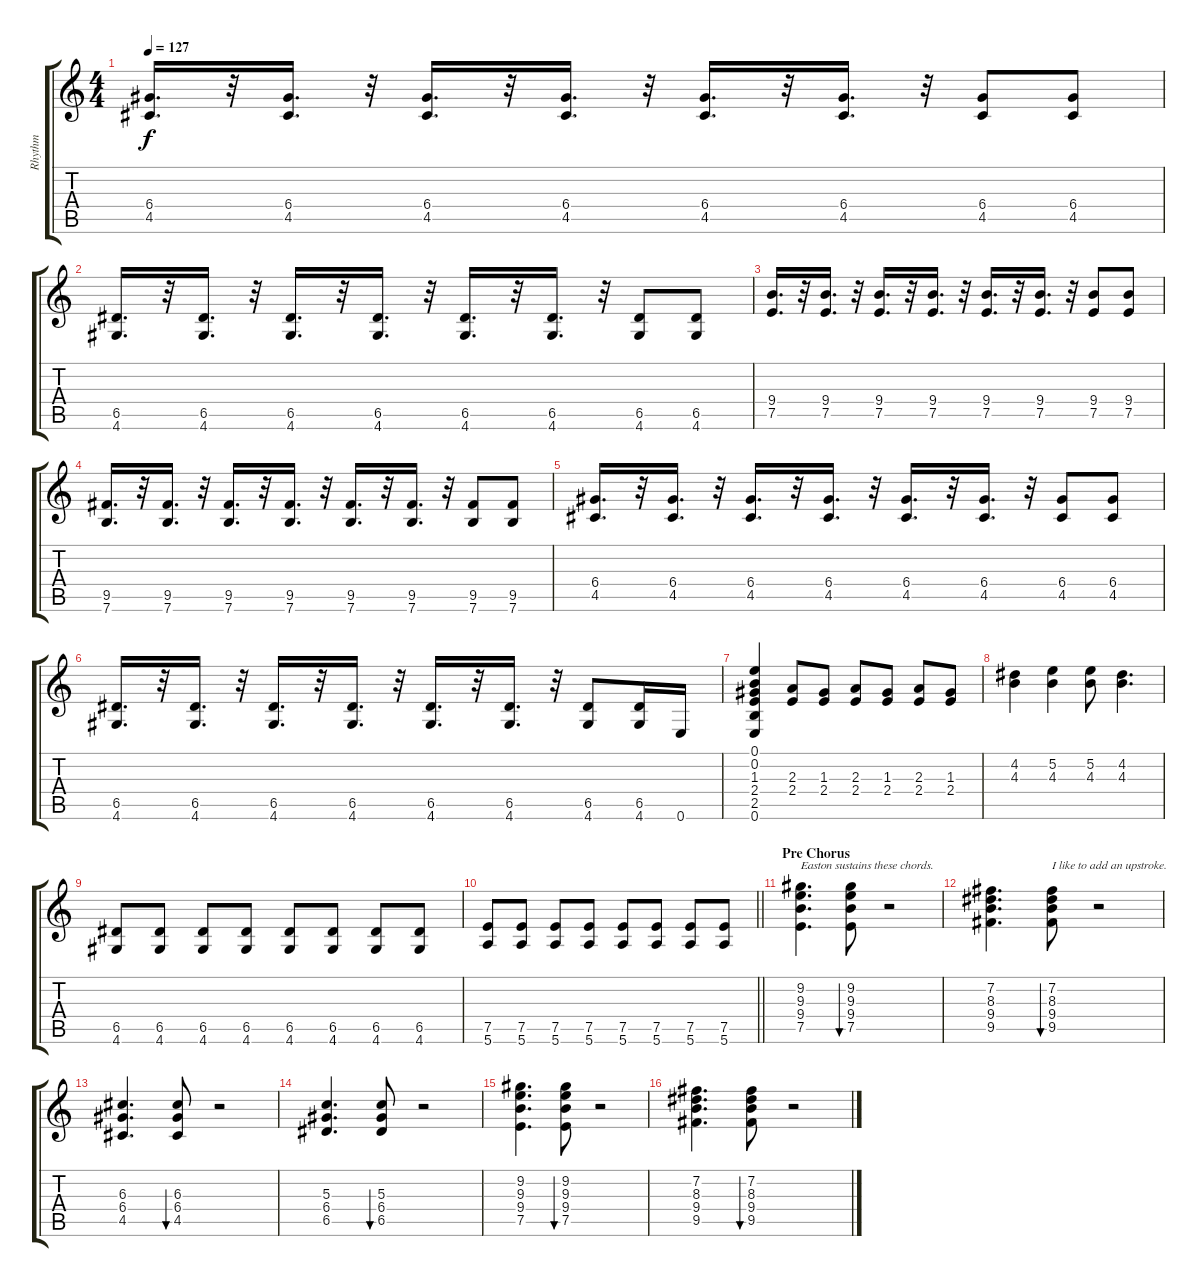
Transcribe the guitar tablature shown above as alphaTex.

\track ("Rhythm" "Rhythm") {instrument distortionguitar}
\staff {score tabs}
\tuning (E4 B3 G3 D3 A2 E2) {hide}
\ts (4 4)
\tempo 127
\clef g2
\ks c
(6.4 4.5).16{d dy f} r.32 (6.4 4.5).16{d} r.32 (6.4 4.5).16{d} r.32 (6.4 4.5).16{d} r.32 (6.4 4.5).16{d} r.32 (6.4 4.5).16{d} r.32 (6.4 4.5).8 (6.4 4.5).8 |
(6.5 4.6).16{d} r.32 (6.5 4.6).16{d} r.32 (6.5 4.6).16{d} r.32 (6.5 4.6).16{d} r.32 (6.5 4.6).16{d} r.32 (6.5 4.6).16{d} r.32 (6.5 4.6).8 (6.5 4.6).8 |
(9.4 7.5).16{d} r.32 (9.4 7.5).16{d} r.32 (9.4 7.5).16{d} r.32 (9.4 7.5).16{d} r.32 (9.4 7.5).16{d} r.32 (9.4 7.5).16{d} r.32 (9.4 7.5).8 (9.4 7.5).8 |
(9.5 7.6).16{d} r.32 (9.5 7.6).16{d} r.32 (9.5 7.6).16{d} r.32 (9.5 7.6).16{d} r.32 (9.5 7.6).16{d} r.32 (9.5 7.6).16{d} r.32 (9.5 7.6).8 (9.5 7.6).8 |
(6.4 4.5).16{d} r.32 (6.4 4.5).16{d} r.32 (6.4 4.5).16{d} r.32 (6.4 4.5).16{d} r.32 (6.4 4.5).16{d} r.32 (6.4 4.5).16{d} r.32 (6.4 4.5).8 (6.4 4.5).8 |
(6.5 4.6).16{d} r.32 (6.5 4.6).16{d} r.32 (6.5 4.6).16{d} r.32 (6.5 4.6).16{d} r.32 (6.5 4.6).16{d} r.32 (6.5 4.6).16{d} r.32 (6.5 4.6).8 (6.5 4.6).16 0.6.16 |
(0.1 0.2 1.3 2.4 2.5 0.6).4 (2.3 2.4).8 (1.3 2.4).8 (2.3 2.4).8 (1.3 2.4).8 (2.3 2.4).8 (1.3 2.4).8 |
(4.2 4.3).4 (5.2 4.3).4 (5.2 4.3).8 (4.2 4.3).4{d} |
(6.5 4.6).8 (6.5 4.6).8 (6.5 4.6).8 (6.5 4.6).8 (6.5 4.6).8 (6.5 4.6).8 (6.5 4.6).8 (6.5 4.6).8 |
\barLineRight lightlight
(7.5 5.6).8 (7.5 5.6).8 (7.5 5.6).8 (7.5 5.6).8 (7.5 5.6).8 (7.5 5.6).8 (7.5 5.6).8 (7.5 5.6).8 |
\section ("" "Pre Chorus")
(9.2 9.3 9.4 7.5).4{d txt "Easton sustains these chords." volume 11} (9.2 9.3 9.4 7.5).8{bu 30} r.2 |
(7.2 8.3 9.4 9.5).4{d} (7.2 8.3 9.4 9.5).8{bu 30 txt "I like to add an upstroke."} r.2 |
(6.3 6.4 4.5).4{d} (6.3 6.4 4.5).8{bu 30} r.2 |
(5.3 6.4 6.5).4{d} (5.3 6.4 6.5).8{bu 30} r.2 |
(9.2 9.3 9.4 7.5).4{d} (9.2 9.3 9.4 7.5).8{bu 30} r.2 |
(7.2 8.3 9.4 9.5).4{d} (7.2 8.3 9.4 9.5).8{bu 30} r.2
